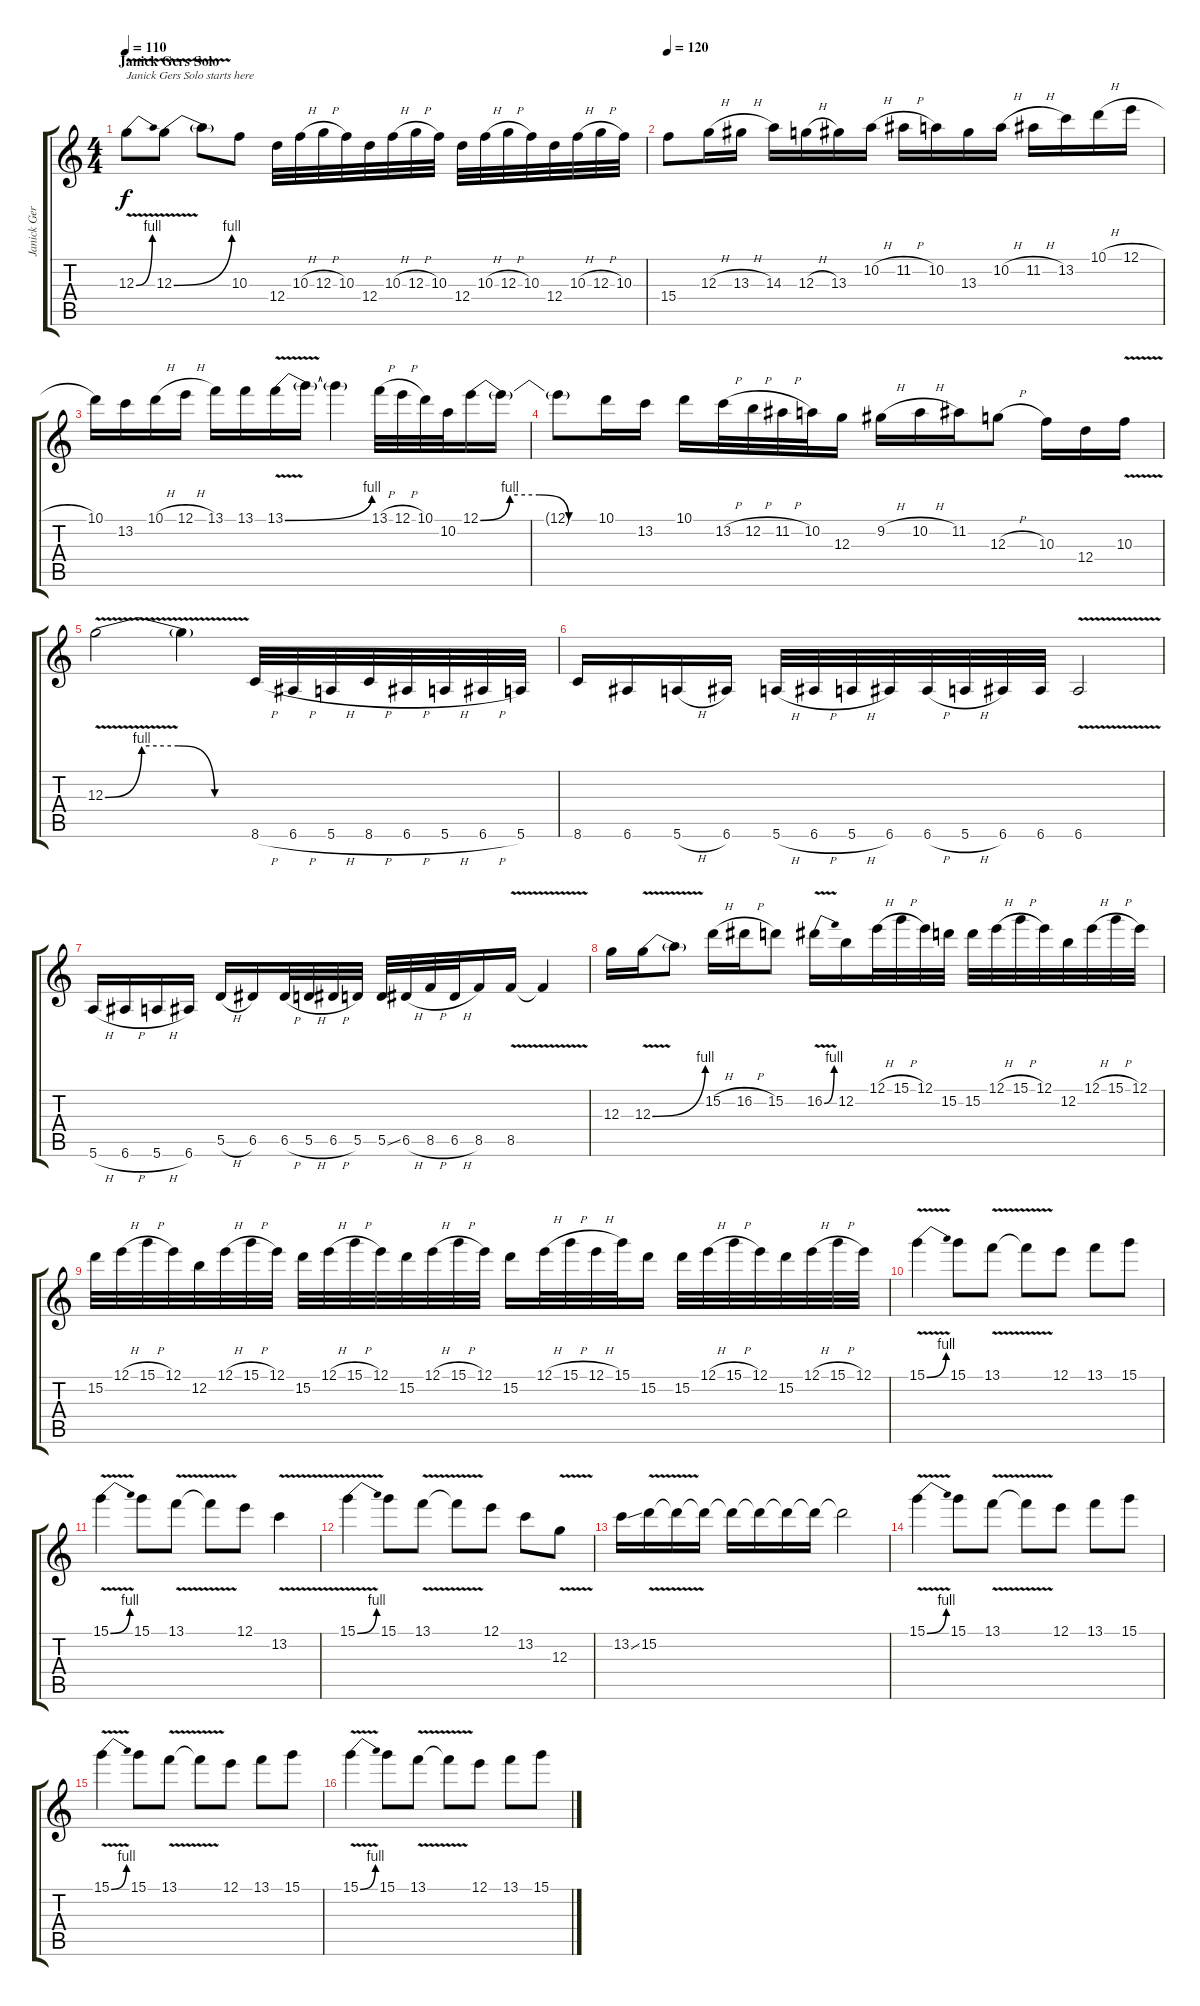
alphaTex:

\track ("Janick Gers (Guitar 2)" "Janick Ger") {instrument electricguitarclean}
\staff {score tabs}
\tuning (E4 B3 G3 D3 A2 E2) {hide}
\ts (4 4)
\section ("" "Janick Gers Solo")
\tempo 110
\clef g2
\ks c
12.3{be (bend 0 0 60 4) v}.8{txt "Janick Gers Solo starts here" dy f} 12.3{be (bend 0 0 60 4) v}.8 12.3{t}.8 10.3.8 12.4.32 10.3{h}.32 12.3{h}.32 10.3.32 12.4.32 10.3{h}.32 12.3{h}.32 10.3.32 12.4.32 10.3{h}.32 12.3{h}.32 10.3.32 12.4.32 10.3{h}.32 12.3{h}.32 10.3.32 |
\tempo 120
15.4.8 12.3{h}.16 13.3{h}.16 14.3.16 12.3{h}.16 13.3.16 10.2{h}.16 11.2{h}.16 10.2.16 13.3.16 10.2{h}.16 11.2{h}.16 13.2.16 10.1{h}.16 12.1{h}.16 |
10.1.16 13.2.16 10.1{h}.16 12.1{h}.16 13.1.16 13.1.16 13.1{be (bend 0 0 60 4) v}.16 13.1{t}.16 13.1{t}.4 13.1{h}.32 12.1{h}.32 10.1.32 10.2.32 12.1{be (custom 0 0 15 4 30 4 45 0 60 0)}.16 12.1{t}.16 |
12.1{t}.8 10.1.16 13.2.16 10.1.16 13.2{h}.32 12.2{h}.32 11.2{h}.32 10.2.32 12.3.16 9.2{h}.16 10.2{h}.16 11.2.16 12.3{h}.8 10.3.16 12.4.16 10.3{v}.16 |
12.3{be (custom 0 0 15 4 30 4 45 0 60 0) v}.2 12.3{t}.4 8.6{h}.32 6.6{h}.32 5.6{h}.32 8.6{h}.32 6.6{h}.32 5.6{h}.32 6.6{h}.32 5.6.32 |
8.6.16 6.6.16 5.6{h}.16 6.6.16 5.6{h}.32 6.6{h}.32 5.6{h}.32 6.6.32 6.6{h}.32 5.6{h}.32 6.6.32 6.6.32 6.6{v}.2 |
5.6{h}.16 6.6{h}.16 5.6{h}.16 6.6.16 5.5{h}.16 6.5.16 6.5{h}.32 5.5{h}.32 6.5{h}.32 5.5.32 5.5{ss}.32 6.5{h}.32 8.5{h}.32 6.5{h}.32 8.5.16 8.5{v}.16 8.5{v t}.4 |
12.3.16 12.3{be (bend 0 0 60 4) v}.16 12.3{t}.8 15.2{h}.16 16.2{h}.16 15.2.8 16.2{be (bend 0 0 60 4) v}.16 12.2.16 12.1{h}.32 15.1{h}.32 12.1.32 15.2.32 15.2.32 12.1{h}.32 15.1{h}.32 12.1.32 12.2.32 12.1{h}.32 15.1{h}.32 12.1.32 |
15.2.32 12.1{h}.32 15.1{h}.32 12.1.32 12.2.32 12.1{h}.32 15.1{h}.32 12.1.32 15.2.32 12.1{h}.32 15.1{h}.32 12.1.32 15.2.32 12.1{h}.32 15.1{h}.32 12.1.32 15.2.16 12.1{h}.32 15.1{h}.32 12.1{h}.32 15.1.32 15.2.16 15.2.32 12.1{h}.32 15.1{h}.32 12.1.32 15.2.32 12.1{h}.32 15.1{h}.32 12.1.32 |
15.1{be (bend 0 0 60 4) v}.4 15.1.8 13.1{v}.8 13.1{t}.8 12.1.8 13.1.8 15.1.8 |
15.1{be (bend 0 0 60 4) v}.4 15.1.8 13.1{v}.8 13.1{t}.8 12.1.8 13.2{v}.4 |
15.1{be (bend 0 0 60 4) v}.4 15.1.8 13.1{v}.8 13.1{t}.8 12.1.8 13.2.8 12.3{v}.8 |
13.2{ss}.16 15.2{v}.16 15.2{t}.16 15.2{t}.16 15.2{t}.16 15.2{t}.16 15.2{t}.16 15.2{t}.16 15.2{t}.2 |
15.1{be (bend 0 0 60 4) v}.4 15.1.8 13.1{v}.8 13.1{t}.8 12.1.8 13.1.8 15.1.8 |
15.1{be (bend 0 0 60 4) v}.4 15.1.8 13.1{v}.8 13.1{t}.8 12.1.8 13.1.8 15.1.8 |
15.1{be (bend 0 0 60 4) v}.4 15.1.8 13.1{v}.8 13.1{t}.8 12.1.8 13.1.8 15.1.8
